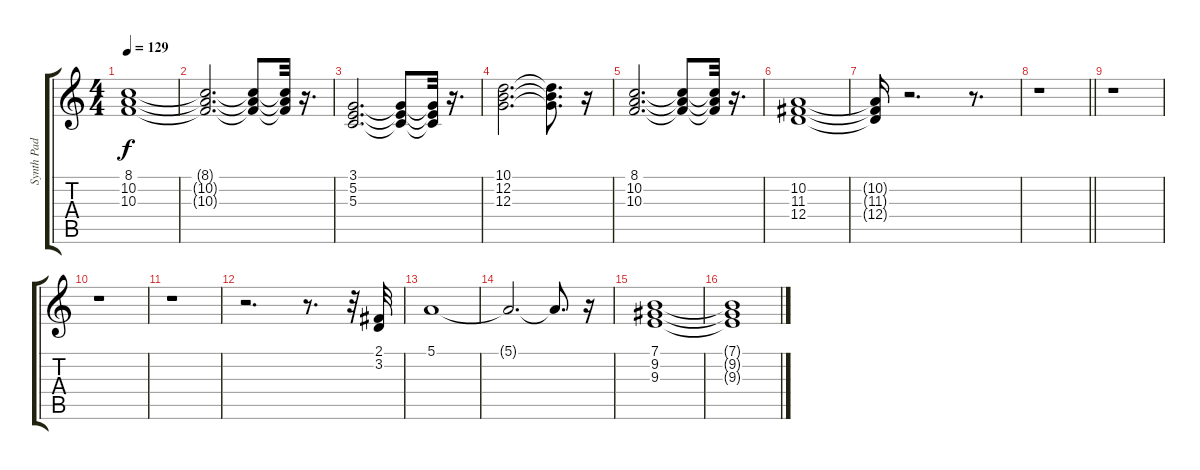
\track ("Synth Pad" "Synth Pad") {instrument pad6metallic}
\staff {score tabs}
\tuning (E4 B3 G3 D3 A2 E2) {hide}
\ts (4 4)
\tempo 129
\clef g2
\ks c
(8.1{t} 10.2{t} 10.3{t}).1{dy f} |
(8.1{t} 10.2{t} 10.3{t}).2{d} (8.1{t} 10.2{t} 10.3{t}).8 (8.1{t} 10.2{t} 10.3{t}).32 r.16{d} |
(3.1 5.2 5.3).2{d} (3.1{t} 5.2{t} 5.3{t}).8 (3.1{t} 5.2{t} 5.3{t}).32 r.16{d} |
(10.1 12.2 12.3).2{d} (10.1{t} 12.2{t} 12.3{t}).8{d} r.16 |
(8.1 10.2 10.3).2{d} (8.1{t} 10.2{t} 10.3{t}).8 (8.1{t} 10.2{t} 10.3{t}).32 r.16{d} |
(10.2 11.3 12.4).1 |
(10.2{t} 11.3{t} 12.4{t}).16 r.2{d} r.8{d} |
\barLineRight lightlight
r.1 |
r.1 |
r.1 |
r.1 |
r.2{d} r.8{d} r.32 (2.1 3.2).32 |
5.1.1 |
5.1{t}.2{d} 5.1{t}.8{d} r.16 |
(7.1 9.2 9.3).1 |
(7.1{t} 9.2{t} 9.3{t}).1
